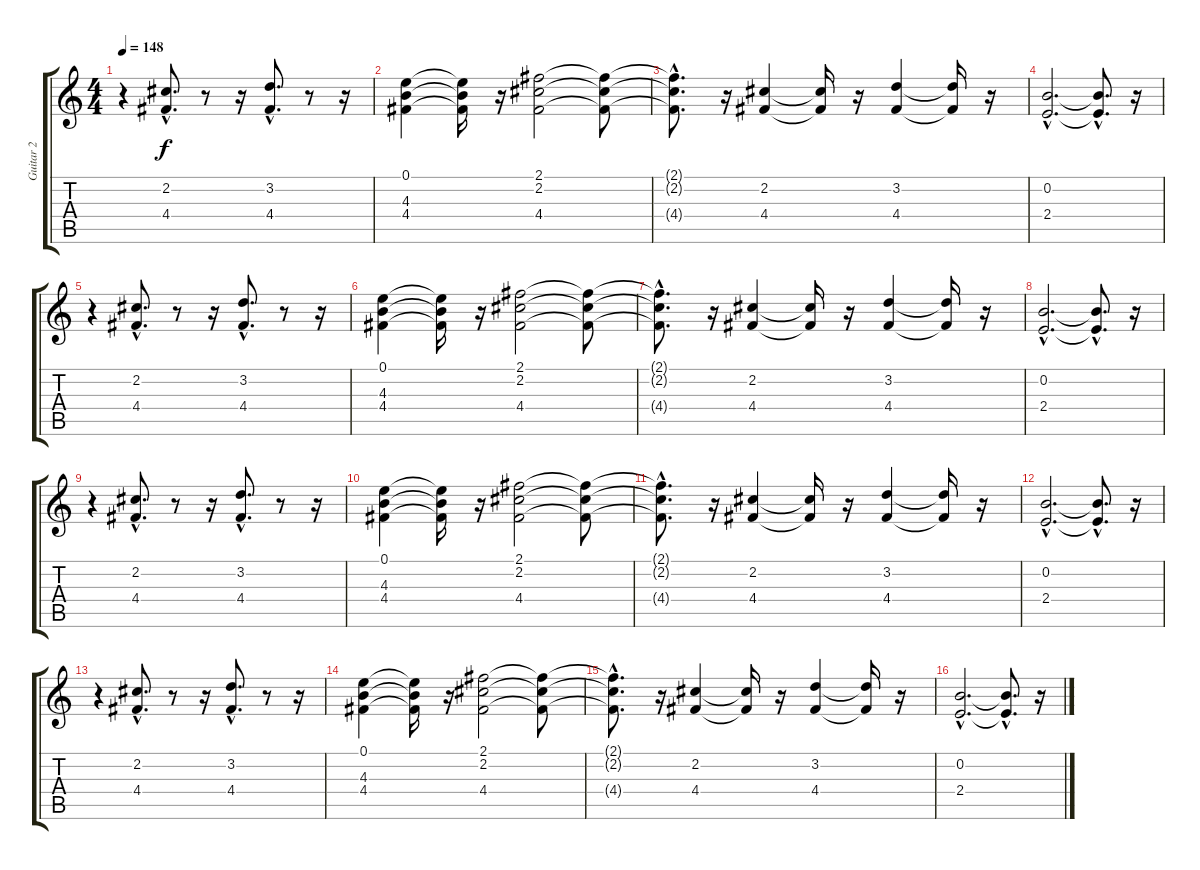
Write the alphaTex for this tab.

\track ("Guitar 2" "Guitar 2") {instrument overdrivenguitar}
\staff {score tabs}
\tuning (E4 B3 G3 D3 A2 E2) {hide}
\ts (4 4)
\tempo 148
\clef g2
\ks c
r.4{dy f} (2.2{hac} 4.4{hac}).8{d} r.8 r.16 (3.2{hac} 4.4{hac}).8{d} r.8 r.16 |
(0.1 4.3 4.4).4 (0.1{t} 4.3{t} 4.4{t}).16 r.16 (2.1 2.2 4.4).2 (2.1{t} 2.2{t} 4.4{t}).8 |
(2.1{hac t} 2.2{hac t} 4.4{hac t}).8{d} r.16 (2.2 4.4).4 (2.2{t} 4.4{t}).16 r.16 (3.2 4.4).4 (3.2{t} 4.4{t}).16 r.16 |
(0.2{hac} 2.4{hac}).2{d} (0.2{hac t} 2.4{hac t}).8{d} r.16 |
r.4 (2.2{hac} 4.4{hac}).8{d} r.8 r.16 (3.2{hac} 4.4{hac}).8{d} r.8 r.16 |
(0.1 4.3 4.4).4 (0.1{t} 4.3{t} 4.4{t}).16 r.16 (2.1 2.2 4.4).2 (2.1{t} 2.2{t} 4.4{t}).8 |
(2.1{hac t} 2.2{hac t} 4.4{hac t}).8{d} r.16 (2.2 4.4).4 (2.2{t} 4.4{t}).16 r.16 (3.2 4.4).4 (3.2{t} 4.4{t}).16 r.16 |
(0.2{hac} 2.4{hac}).2{d} (0.2{hac t} 2.4{hac t}).8{d} r.16 |
r.4 (2.2{hac} 4.4{hac}).8{d} r.8 r.16 (3.2{hac} 4.4{hac}).8{d} r.8 r.16 |
(0.1 4.3 4.4).4 (0.1{t} 4.3{t} 4.4{t}).16 r.16 (2.1 2.2 4.4).2 (2.1{t} 2.2{t} 4.4{t}).8 |
(2.1{hac t} 2.2{hac t} 4.4{hac t}).8{d} r.16 (2.2 4.4).4 (2.2{t} 4.4{t}).16 r.16 (3.2 4.4).4 (3.2{t} 4.4{t}).16 r.16 |
(0.2{hac} 2.4{hac}).2{d} (0.2{hac t} 2.4{hac t}).8{d} r.16 |
r.4 (2.2{hac} 4.4{hac}).8{d} r.8 r.16 (3.2{hac} 4.4{hac}).8{d} r.8 r.16 |
(0.1 4.3 4.4).4 (0.1{t} 4.3{t} 4.4{t}).16 r.16 (2.1 2.2 4.4).2 (2.1{t} 2.2{t} 4.4{t}).8 |
(2.1{hac t} 2.2{hac t} 4.4{hac t}).8{d} r.16 (2.2 4.4).4 (2.2{t} 4.4{t}).16 r.16 (3.2 4.4).4 (3.2{t} 4.4{t}).16 r.16 |
(0.2{hac} 2.4{hac}).2{d} (0.2{hac t} 2.4{hac t}).8{d} r.16
